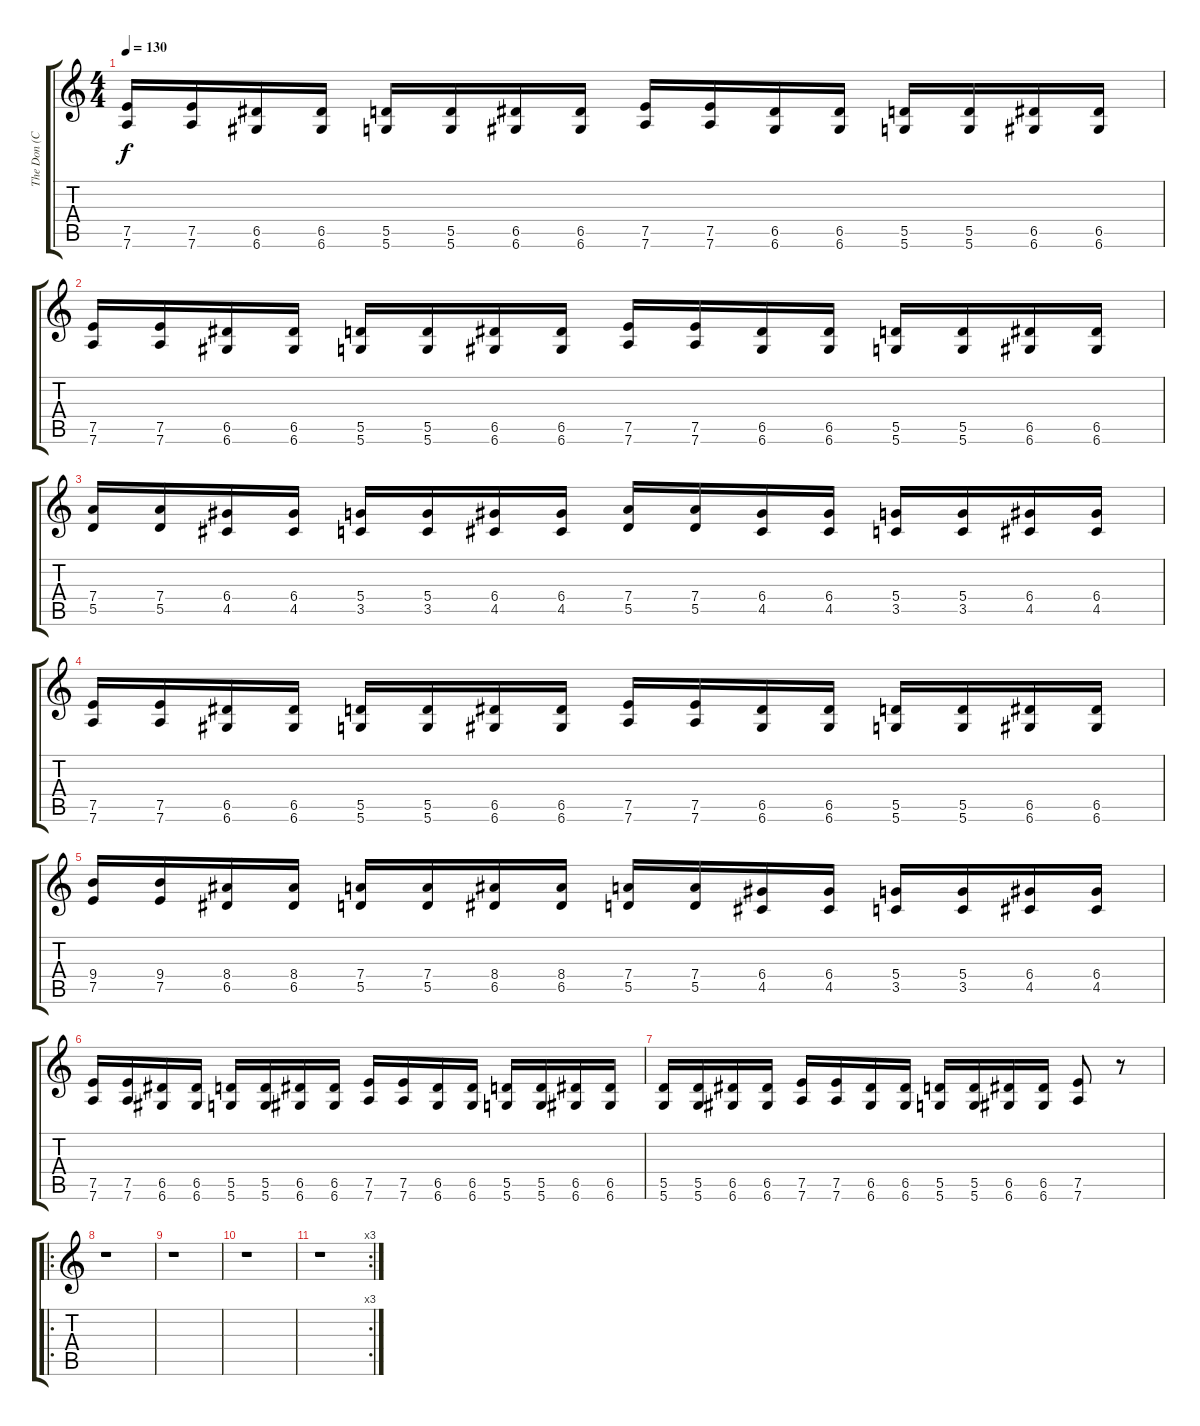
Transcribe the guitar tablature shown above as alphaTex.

\track ("The Don (Clean)" "The Don (C") {instrument acousticguitarsteel}
\staff {score tabs}
\tuning (E4 B3 G3 D3 A2 D2) {hide}
\ts (4 4)
\tempo 130
\clef g2
\ks c
(7.5 7.6).16{dy f} (7.5 7.6).16 (6.5 6.6).16 (6.5 6.6).16 (5.5 5.6).16 (5.5 5.6).16 (6.5 6.6).16 (6.5 6.6).16 (7.5 7.6).16 (7.5 7.6).16 (6.5 6.6).16 (6.5 6.6).16 (5.5 5.6).16 (5.5 5.6).16 (6.5 6.6).16 (6.5 6.6).16 |
(7.5 7.6).16 (7.5 7.6).16 (6.5 6.6).16 (6.5 6.6).16 (5.5 5.6).16 (5.5 5.6).16 (6.5 6.6).16 (6.5 6.6).16 (7.5 7.6).16 (7.5 7.6).16 (6.5 6.6).16 (6.5 6.6).16 (5.5 5.6).16 (5.5 5.6).16 (6.5 6.6).16 (6.5 6.6).16 |
(7.4 5.5).16 (7.4 5.5).16 (6.4 4.5).16 (6.4 4.5).16 (5.4 3.5).16 (5.4 3.5).16 (6.4 4.5).16 (6.4 4.5).16 (7.4 5.5).16 (7.4 5.5).16 (6.4 4.5).16 (6.4 4.5).16 (5.4 3.5).16 (5.4 3.5).16 (6.4 4.5).16 (6.4 4.5).16 |
(7.5 7.6).16 (7.5 7.6).16 (6.5 6.6).16 (6.5 6.6).16 (5.5 5.6).16 (5.5 5.6).16 (6.5 6.6).16 (6.5 6.6).16 (7.5 7.6).16 (7.5 7.6).16 (6.5 6.6).16 (6.5 6.6).16 (5.5 5.6).16 (5.5 5.6).16 (6.5 6.6).16 (6.5 6.6).16 |
(9.4 7.5).16 (9.4 7.5).16 (8.4 6.5).16 (8.4 6.5).16 (7.4 5.5).16 (7.4 5.5).16 (8.4 6.5).16 (8.4 6.5).16 (7.4 5.5).16 (7.4 5.5).16 (6.4 4.5).16 (6.4 4.5).16 (5.4 3.5).16 (5.4 3.5).16 (6.4 4.5).16 (6.4 4.5).16 |
(7.5 7.6).16 (7.5 7.6).16 (6.5 6.6).16 (6.5 6.6).16 (5.5 5.6).16 (5.5 5.6).16 (6.5 6.6).16 (6.5 6.6).16 (7.5 7.6).16 (7.5 7.6).16 (6.5 6.6).16 (6.5 6.6).16 (5.5 5.6).16 (5.5 5.6).16 (6.5 6.6).16 (6.5 6.6).16 |
(5.5 5.6).16 (5.5 5.6).16 (6.5 6.6).16 (6.5 6.6).16 (7.5 7.6).16 (7.5 7.6).16 (6.5 6.6).16 (6.5 6.6).16 (5.5 5.6).16 (5.5 5.6).16 (6.5 6.6).16 (6.5 6.6).16 (7.5 7.6).8 r.8 |
\ro
r.1 |
r.1 |
r.1 |
\rc 3
r.1
